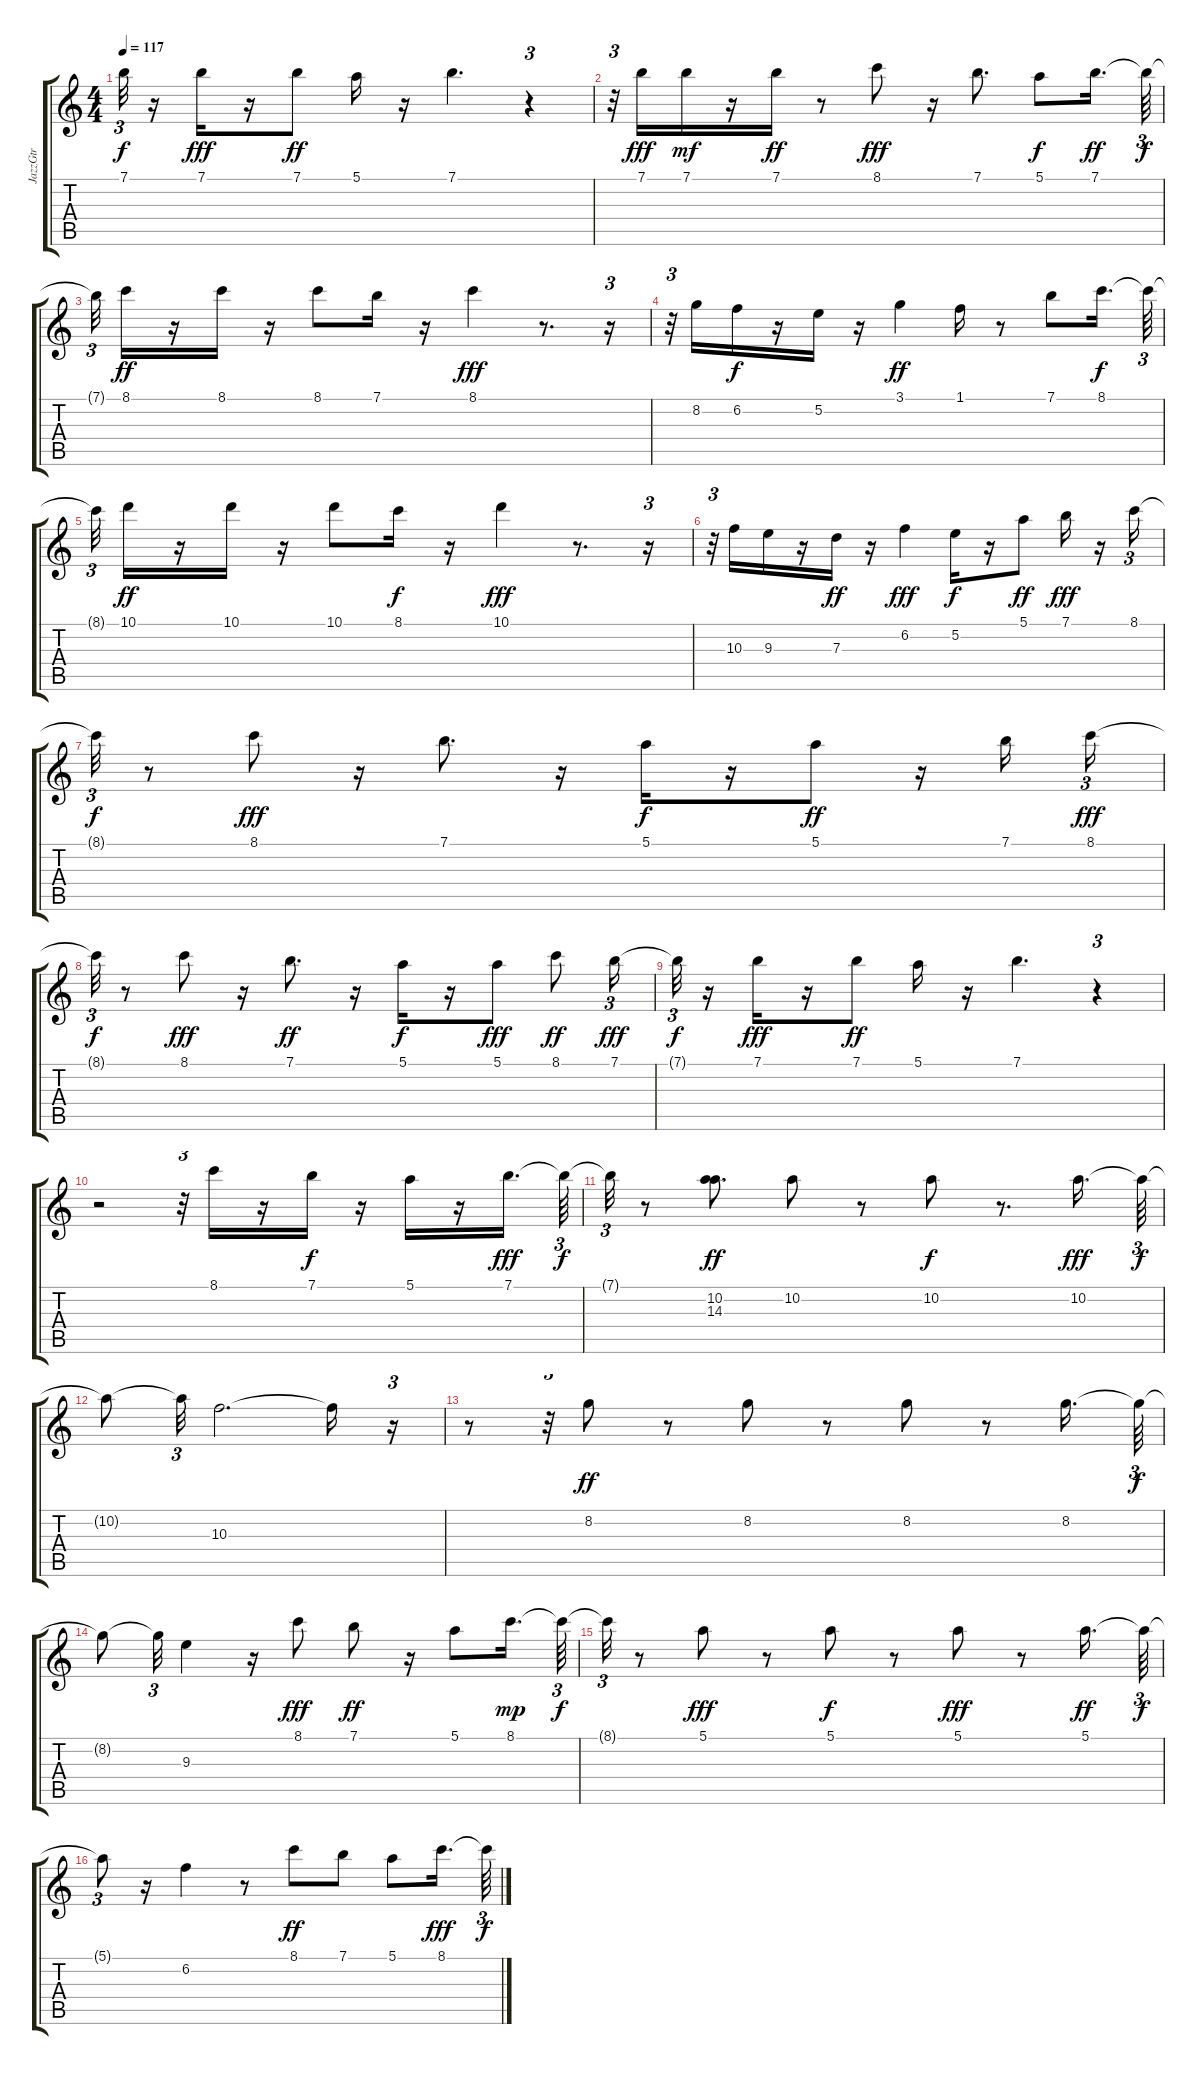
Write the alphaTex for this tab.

\track ("JazzGtr" "JazzGtr") {instrument electricguitarjazz}
\staff {score tabs}
\tuning (E4 B3 G3 D3 A2 E2) {hide}
\ts (4 4)
\tempo 117
\clef g2
\ks c
7.1{t}.32{tu (3 2) dy f} r.16 7.1.16{dy fff} r.16 7.1.8{dy ff} 5.1.16 r.16 7.1.4{d} r.4{tu (3 2)} |
r.32{tu (3 2)} 7.1.16{dy fff} 7.1.16{dy mf} r.16 7.1.16{dy ff} r.8 8.1.8{dy fff} r.16 7.1.8{d} 5.1.8{dy f} 7.1.16{d dy ff} 7.1{t}.64{tu (3 2) dy f} |
7.1{t}.32{tu (3 2)} 8.1.16{dy ff} r.16 8.1.16 r.16 8.1.8 7.1.16 r.16 8.1.4{dy fff} r.8{d} r.16{tu (3 2)} |
r.32{tu (3 2)} 8.2.16 6.2.16{dy f} r.16 5.2.16 r.16 3.1.4{dy ff} 1.1.16 r.8 7.1.8 8.1.16{d dy f} 8.1{t}.64{tu (3 2)} |
8.1{t}.32{tu (3 2)} 10.1.16{dy ff} r.16 10.1.16 r.16 10.1.8 8.1.16{dy f} r.16 10.1.4{dy fff} r.8{d} r.16{tu (3 2)} |
r.32{tu (3 2)} 10.3.16 9.3.16 r.16 7.3.16{dy ff} r.16 6.2.4{dy fff} 5.2.16{dy f} r.16 5.1.8{dy ff} 7.1.16{dy fff} r.16 8.1.16{tu (3 2)} |
8.1{t}.32{tu (3 2) dy f} r.8 8.1.8{dy fff} r.16 7.1.8{d} r.16 5.1.16{dy f} r.16 5.1.8{dy ff} r.16 7.1.16 8.1.16{tu (3 2) dy fff} |
8.1{t}.32{tu (3 2) dy f} r.8 8.1.8{dy fff} r.16 7.1.8{d dy ff} r.16 5.1.16{dy f} r.16 5.1.8{dy fff} 8.1.8{dy ff} 7.1.16{tu (3 2) dy fff} |
7.1{t}.32{tu (3 2) dy f} r.16 7.1.16{dy fff} r.16 7.1.8{dy ff} 5.1.16 r.16 7.1.4{d} r.4{tu (3 2)} |
r.2 r.32{tu (3 2)} 8.1.16 r.16 7.1.16{dy f} r.16 5.1.16 r.16 7.1.16{d dy fff} 7.1{t}.64{tu (3 2) dy f} |
7.1{t}.32{tu (3 2)} r.8 (10.2 14.3).8{d dy ff} 10.2.8 r.8 10.2.8{dy f} r.8{d} 10.2.16{d dy fff} 10.2{t}.64{tu (3 2) dy f} |
10.2{t}.8 10.2{t}.32{tu (3 2)} 10.3.2{d} 10.3{t}.16 r.16{tu (3 2)} |
r.8 r.32{tu (3 2)} 8.2.8{dy ff} r.8 8.2.8 r.8 8.2.8 r.8 8.2.16{d} 8.2{t}.64{tu (3 2) dy f} |
8.2{t}.8 8.2{t}.32{tu (3 2)} 9.3.4 r.16 8.1.8{dy fff} 7.1.8{dy ff} r.16 5.1.8 8.1.16{d dy mp} 8.1{t}.64{tu (3 2) dy f} |
8.1{t}.32{tu (3 2)} r.8 5.1.8{dy fff} r.8 5.1.8{dy f} r.8 5.1.8{dy fff} r.8 5.1.16{d dy ff} 5.1{t}.64{tu (3 2) dy f} |
5.1{t}.8{tu (3 2)} r.16 6.2.4 r.8 8.1.8{dy ff} 7.1.8 5.1.8 8.1.16{d dy fff} 8.1{t}.64{tu (3 2) dy f}
